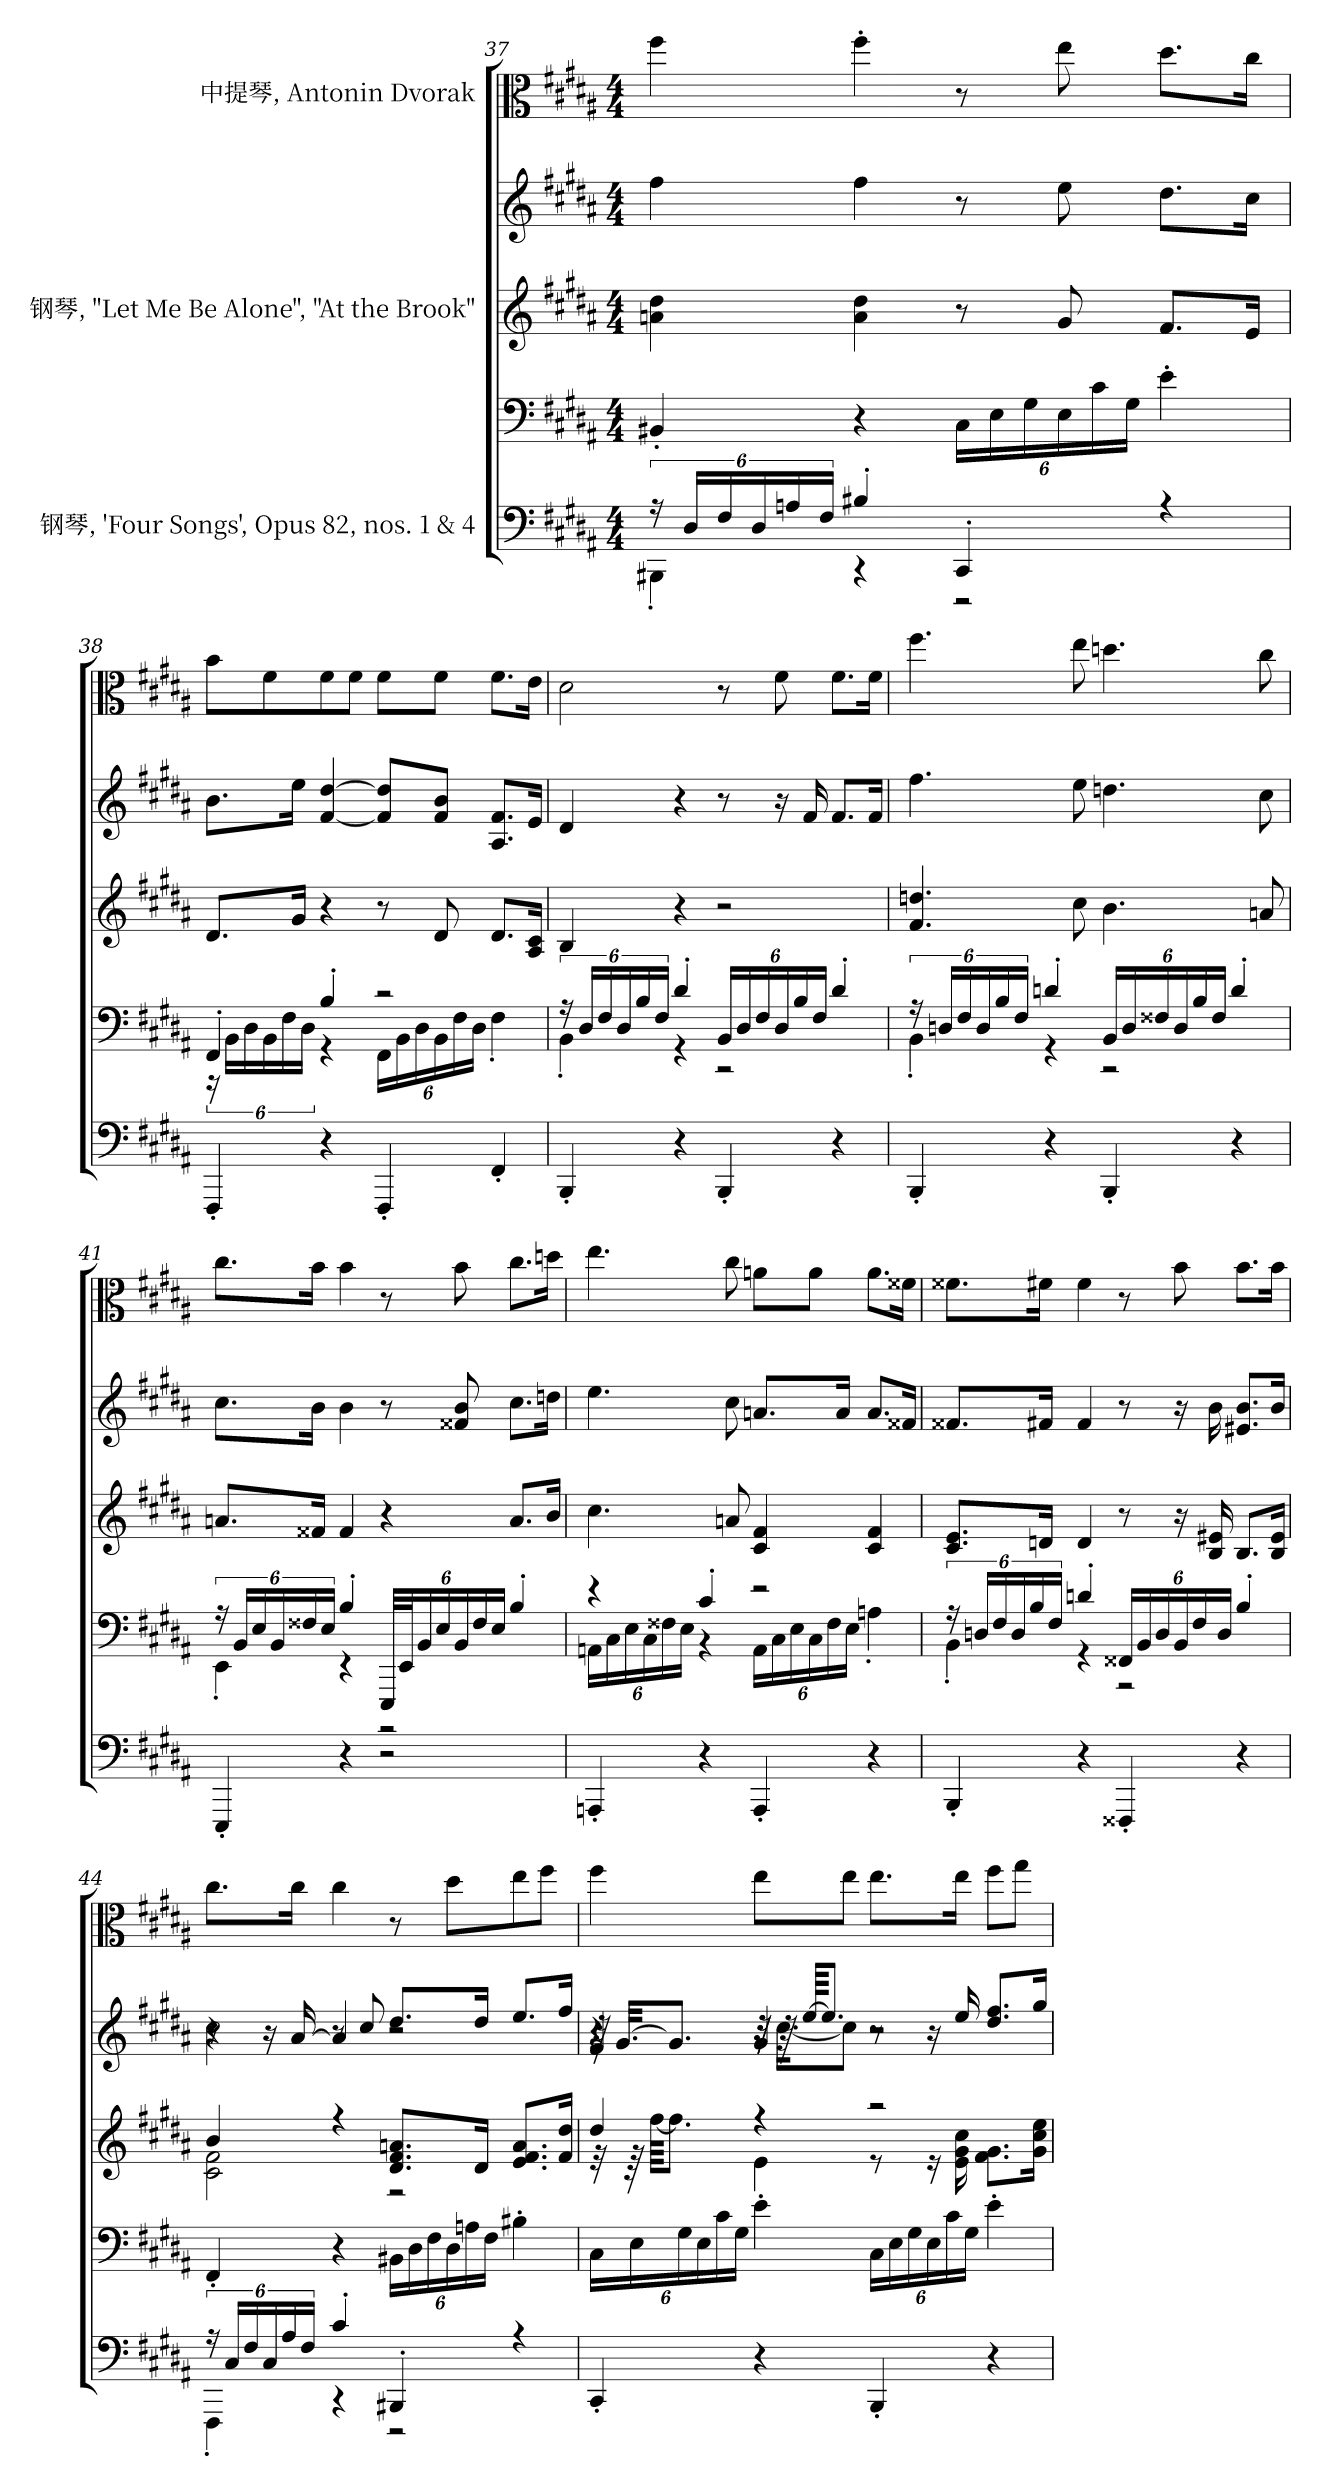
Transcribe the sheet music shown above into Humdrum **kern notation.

**kern	**kern	**kern	**kern	**kern
*part3	*part3	*part2	*part2	*part1
*staff5	*staff4	*staff3	*staff2	*staff1
*I"钢琴,  'Four Songs', Opus 82, nos. 1 &amp; 4	*	*I"钢琴, &quot;Let Me Be Alone&quot;, &quot;At the Brook&quot;	*	*I"中提琴, Antonin Dvorak
!!LO:PB:g=z
*clefF4	*clefF4	*clefG2	*clefG2	*clefC3
*k[f#c#g#d#a#]	*k[f#c#g#d#a#]	*k[f#c#g#d#a#]	*k[f#c#g#d#a#]	*k[f#c#g#d#a#]
*M4/4	*M4/4	*M4/4	*M4/4	*M4/4
=37	=37	=37	=37	=37
*^	*	*	*	*
24r	4BBB#X'\	4BB#X'/	4an\ 4dd#\	4ff#\	4ff#\
24D#/LL	.	.	.	.	.
24F#/	.	.	.	.	.
*Xbrackettup	*	*	*	*	*
24D#/	.	.	.	.	.
24An/	.	.	.	.	.
24F#/JJ	.	.	.	.	.
4B#X'/	4r	4r	4a\ 4dd#\	4ff#\	4ff#'\
*	*	*Xbrackettup	*	*	*
4CC#'/	2r	24C#\LL	8r	8r	8r
.	.	24E\	.	.	.
.	.	24G#\	.	.	.
.	.	24E\	8g#/	8ee\	8ee\
.	.	24c#\	.	.	.
.	.	24G#\JJ	.	.	.
4r	.	4e'\	8.f#/L	8.dd#\L	8.dd#\L
.	.	.	16e/Jk	16cc#\Jk	16cc#\Jk
*v	*v	*	*	*	*
=38	=38	=38	=38	=38
*	*^	*	*	*
*	*	*brackettup	*	*	*
4FFF#'/	4FF#'/	24r	8.d#/L	8.b\L	8b\L
.	.	24BB\LL	.	.	.
.	.	24D#\	.	.	.
*	*	*Xbrackettup	*	*	*
.	.	24BB\	.	.	8f#\
.	.	24F#\	.	.	.
.	.	.	16g#/Jk	16ee\Jk	.
.	.	24D#\JJ	.	.	.
4r	4B'/	4r	4r	[4f#/ [4dd#/	8f#\
.	.	.	.	.	8f#\J
4FFF#'/	2r	24FF#\LL	8r	8f#/] 8dd#/]L	8f#\L
.	.	24BB\	.	.	.
.	.	24D#\	.	.	.
.	.	24BB\	8d#/	8f#/ 8b/J	8f#\J
.	.	24F#\	.	.	.
.	.	24D#\JJ	.	.	.
4FF#'/	.	4F#'\	8.d#/L	8.A#/ 8.f#/L	8.f#\L
.	.	.	16A#/ 16c#/Jk	16e/Jk	16e\Jk
!!LO:LB:g=z
=39	=39	=39	=39	=39	=39
*	*brackettup	*	*	*	*
4BBB'/	24r	4BB'\	4B/	4d#/	2d#\
.	24D#/LL	.	.	.	.
.	24F#/	.	.	.	.
*	*Xbrackettup	*	*	*	*
.	24D#/	.	.	.	.
.	24B/	.	.	.	.
.	24F#/JJ	.	.	.	.
4r	4d#'/	4r	4r	4r	.
4BBB'/	24BB/LL	2r	2r	8r	8r
.	24D#/	.	.	.	.
.	24F#/	.	.	.	.
.	24D#/	.	.	16r	8f#\
.	24B/	.	.	.	.
.	.	.	.	16f#/	.
.	24F#/JJ	.	.	.	.
4r	4d#'/	.	.	8.f#/L	8.f#\L
.	.	.	.	16f#/Jk	16f#\Jk
=40	=40	=40	=40	=40	=40
*	*brackettup	*	*	*	*
4BBB'/	24r	4BB'\	4.f#/ 4.ddn/	4.ff#\	4.ff#\
.	24Dn/LL	.	.	.	.
.	24F#/	.	.	.	.
*	*Xbrackettup	*	*	*	*
.	24D/	.	.	.	.
.	24B/	.	.	.	.
.	24F#/JJ	.	.	.	.
4r	4dn'/	4r	.	.	.
.	.	.	8cc#\	8ee\	8ee\
4BBB'/	24BB/LL	2r	4.b\	4.ddn\	4.ddn\
.	24D/	.	.	.	.
.	24F##X/	.	.	.	.
.	24D/	.	.	.	.
.	24B/	.	.	.	.
.	24F##/JJ	.	.	.	.
4r	4d'/	.	.	.	.
.	.	.	8an/	8cc#\	8cc#\
!!LO:PB:g=z
=41	=41	=41	=41	=41	=41
*	*brackettup	*	*	*	*
4EEE'/	24r	4EE'\	8.an/L	8.cc#\L	8.cc#\L
.	24BB/LL	.	.	.	.
.	24E/	.	.	.	.
*	*Xbrackettup	*	*	*	*
.	24BB/	.	.	.	.
.	24F##X/	.	.	.	.
.	.	.	16f##X/Jk	16b\Jk	16b\Jk
.	24E/JJ	.	.	.	.
4r	4B'/	4r	4f##/	4b\	4b\
2r	48EEE/LLL	2r	4r	8r	8r
.	48EE/J	.	.	.	.
.	24BB/	.	.	.	.
.	24E/	.	.	.	.
.	24BB/	.	.	8f##X/ 8b/	8b\
.	24F##/	.	.	.	.
.	24E/JJ	.	.	.	.
.	4B'/	.	8.a/L	8.cc#\L	8.cc#\L
.	.	.	16b/Jk	16ddn\Jk	16ddn\Jk
=42	=42	=42	=42	=42	=42
4AAAn'/	4r	24AAn\LL	4.cc#\	4.ee\	4.ee\
.	.	24C#\	.	.	.
.	.	24E\	.	.	.
.	.	24C#\	.	.	.
.	.	24F##X\	.	.	.
.	.	24E\JJ	.	.	.
4r	4c#'/	4r	.	.	.
.	.	.	8an/	8cc#\	8cc#\
4AAA'/	2r	24AA\LL	4c#/ 4f#/	8.an/L	8an\L
.	.	24C#\	.	.	.
.	.	24E\	.	.	.
.	.	24C#\	.	.	8a\J
.	.	24F##\	.	.	.
.	.	.	.	16a/Jk	.
.	.	24E\JJ	.	.	.
4r	.	4An'\	4c#/ 4f#/	8.a/L	8.a\L
.	.	.	.	16f##X/Jk	16f##X\Jk
!!LO:LB:g=z
=43	=43	=43	=43	=43	=43
*	*brackettup	*	*	*	*
4BBB'/	24r	4BB'\	8.c#/ 8.e/L	8.f##X/L	8.f##X\L
.	24Dn/LL	.	.	.	.
.	24F#/	.	.	.	.
*	*Xbrackettup	*	*	*	*
.	24D/	.	.	.	.
.	24B/	.	.	.	.
.	.	.	16dn/Jk	16f#X/Jk	16f#X\Jk
.	24F#/JJ	.	.	.	.
4r	4dn'/	4r	4d/	4f#/	4f#\
4FFF##X'/	24FF##X/LL	2r	8r	8r	8r
.	24BB/	.	.	.	.
.	24D/	.	.	.	.
.	24BB/	.	16r	16r	8b\
.	24F#/	.	.	.	.
.	.	.	16B/ 16e#X/	16b\	.
.	24D/JJ	.	.	.	.
4r	4B'/	.	8.B/L	8.e#X/ 8.b/L	8.b\L
.	.	.	16B/ 16e#/Jk	16b/Jk	16b\Jk
*	*v	*v	*	*	*
=44	=44	=44	=44	=44
*brackettup	*	*	*	*
*^	*	*^	*^	*
*	*	*	*	*	*	*^	*
24r	4FFF#'\	4FF#'/	4b/	2c#\ 2f#\	4r	2cc#\	8r	8.cc#\L
24C#/LL	.	.	.	.	.	.	.	.
24F#/	.	.	.	.	.	.	.	.
*Xbrackettup	*	*	*	*	*	*	*	*
24C#/	.	.	.	.	.	.	16r	.
24A#/	.	.	.	.	.	.	.	.
.	.	.	.	.	.	.	[16a#/	16cc#\Jk
24F#/JJ	.	.	.	.	.	.	.	.
4c#'/	4r	4r	4r	.	8r	.	4a#/]	4cc#\
.	.	.	.	.	8cc#/	.	.	.
4BBB#X'/	2r	24BB#X\LL	8.d#/ 8.f#/ 8.an/L	2r	8.dd#/L	2r	2r	8r
.	.	24D#\	.	.	.	.	.	.
.	.	24F#\	.	.	.	.	.	.
.	.	24D#\	.	.	.	.	.	8dd#\L
.	.	24An\	.	.	.	.	.	.
.	.	.	16d#/Jk	.	16dd#/Jk	.	.	.
.	.	24F#\JJ	.	.	.	.	.	.
4r	.	4B#X'\	8.e/ 8.f#/ 8.a/L	.	8.ee/L	.	.	8ee\
.	.	.	.	.	.	.	.	8ff#\J
.	.	.	16f#/ 16dd#/Jk	.	16ff#/Jk	.	.	.
*v	*v	*	*	*	*	*	*	*
!!LO:PB:g=z
=45	=45	=45	=45	=45	=45	=45	=45
4CC#'/	24C#\LL	4dd#/	32r	64r	4r	4f#/	4ff#\
.	.	.	.	[32.g#/KKL	.	.	.
.	.	.	64r	.	.	.	.
.	24E\	.	.	.	.	.	.
.	.	.	[64ff#\KKKL	.	.	.	.
.	.	.	8.ff#\J]	8.g#/J]	.	.	.
.	24G#\	.	.	.	.	.	.
.	24E\	.	.	.	.	.	.
.	24c#\	.	.	.	.	.	.
.	24G#\JJ	.	.	.	.	.	.
4r	4e'\	4r	4e\	32r	32r	4g#/	8ee\L
.	.	.	.	64r	[16.cc#\KL	.	.
.	.	.	.	[64ee/KKKL	.	.	.
.	.	.	.	8.ee/J]	.	.	.
.	.	.	.	.	8cc#\J]	.	8ee\J
4BBB'/	24C#\LL	2r	8r	8r	2r	2r	8.ee\L
.	24E\	.	.	.	.	.	.
.	24G#\	.	.	.	.	.	.
.	24E\	.	16r	16r	.	.	.
.	24c#\	.	.	.	.	.	.
.	.	.	16e\ 16g#\ 16cc#\	16ee/	.	.	16ee\Jk
.	24G#\JJ	.	.	.	.	.	.
4r	4e'\	.	8.f#\ 8.g#\L	8.dd#/ 8.ff#/L	.	.	8ff#\L
.	.	.	.	.	.	.	8gg#\J
.	.	.	16g#\ 16cc#\ 16ee\Jk	16gg#/Jk	.	.	.
*	*	*v	*v	*	*	*	*
*	*	*	*v	*v	*v	*
=	=	=	=	=
*-	*-	*-	*-	*-
